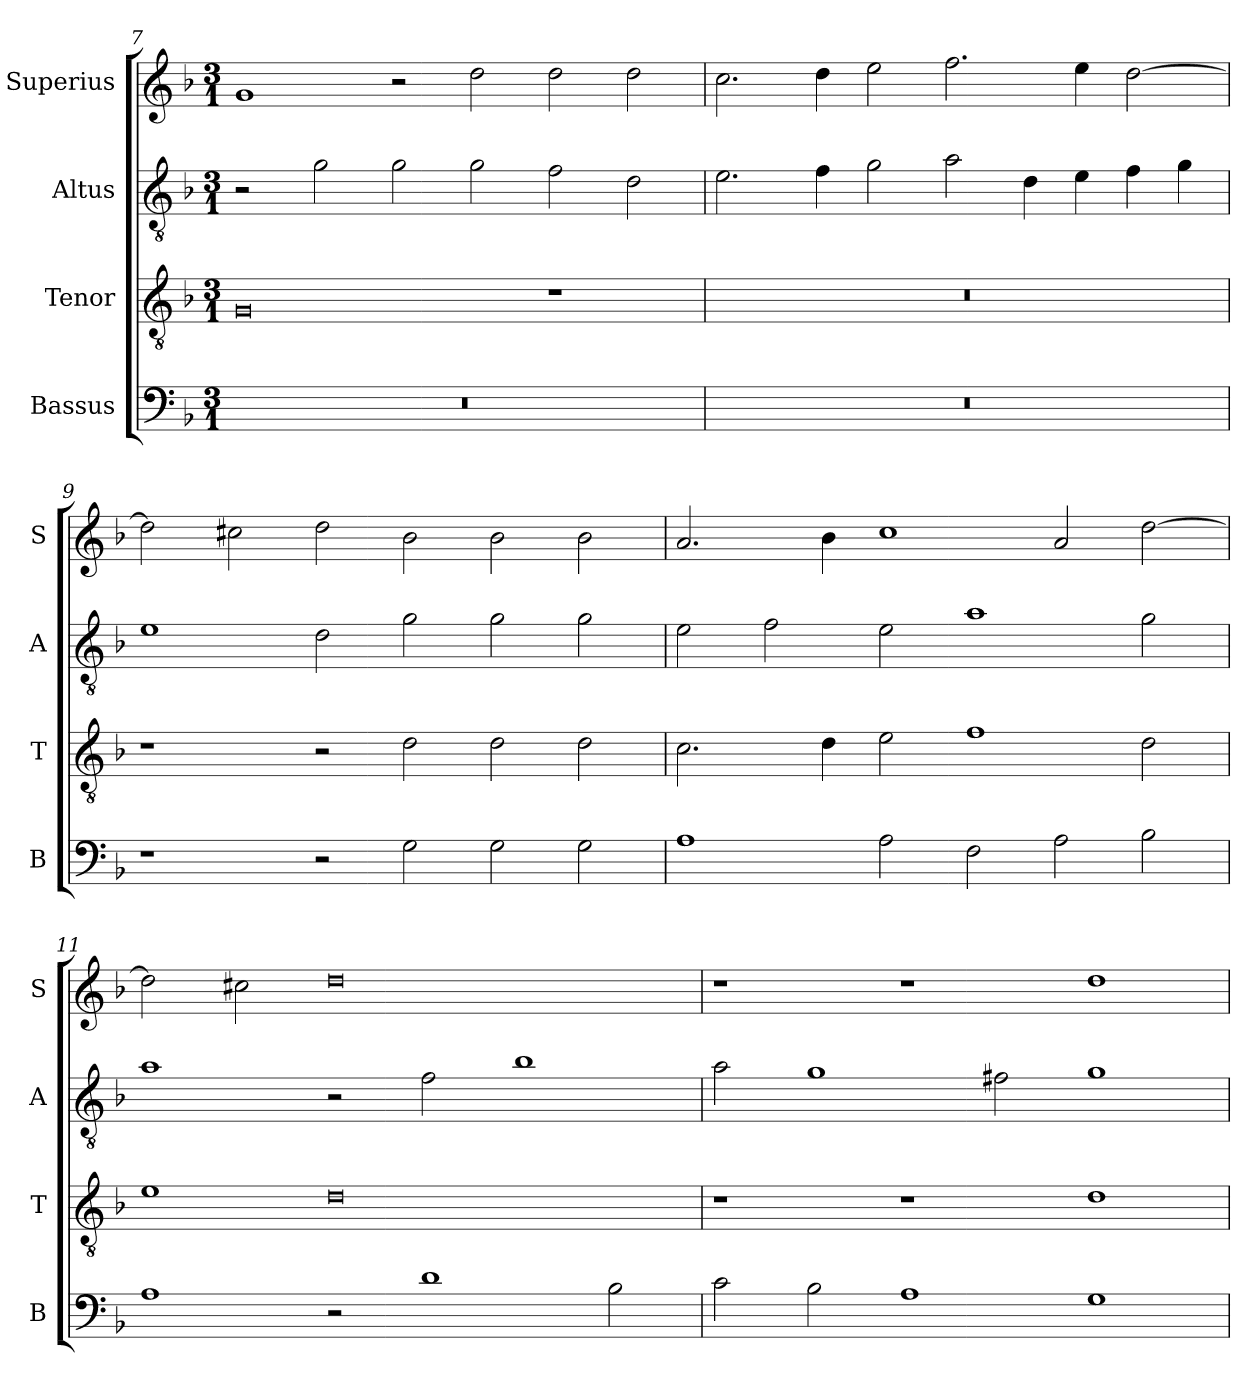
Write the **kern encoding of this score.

**kern	**kern	**kern	**kern
*part4	*part3	*part2	*part1
*staff4	*staff3	*staff2	*staff1
*I"Bassus	*I"Tenor	*I"Altus	*I"Superius
*I'B	*I'T	*I'A	*I'S
*clefF4	*clefGv2	*clefGv2	*clefG2
*k[b-]	*k[b-]	*k[b-]	*k[b-]
*F:	*F:	*F:	*F:
*M3/1	*M3/1	*M3/1	*M3/1
=7	=7	=7	=7
0.r	0G	2r	1g
.	.	2g	.
.	.	2g	2r
.	.	2g	2dd
.	1r	2f	2dd
.	.	2d	2dd
=8	=8	=8	=8
0.r	0.r	2.e	2.cc
.	.	4f	4dd
.	.	2g	2ee
.	.	2a	2.ff
.	.	4d	.
.	.	4e	4ee
.	.	4f	[2dd
.	.	4g	.
=9	=9	=9	=9
1r	1r	1e	2dd]
.	.	.	2cc#X
2r	2r	2d	2dd
2G	2d	2g	2b-
2G	2d	2g	2b-
2G	2d	2g	2b-
=10	=10	=10	=10
1A	2.c	2e	2.a
.	.	2f	.
.	4d	.	4b-
2A	2e	2e	1cc
2F	1f	1a	.
2A	.	.	2a
2B-	2d	2g	[2dd
=11	=11	=11	=11
1A	1e	1a	2dd]
.	.	.	2cc#X
2r	0d	2r	0dd
1d	.	2f	.
.	.	1b-	.
2B-	.	.	.
=12	=12	=12	=12
2c	1r	2a	1r
2B-	.	1g	.
1A	1r	.	1r
.	.	2f#X	.
1G	1d	1g	1dd
=	=	=	=
*-	*-	*-	*-
